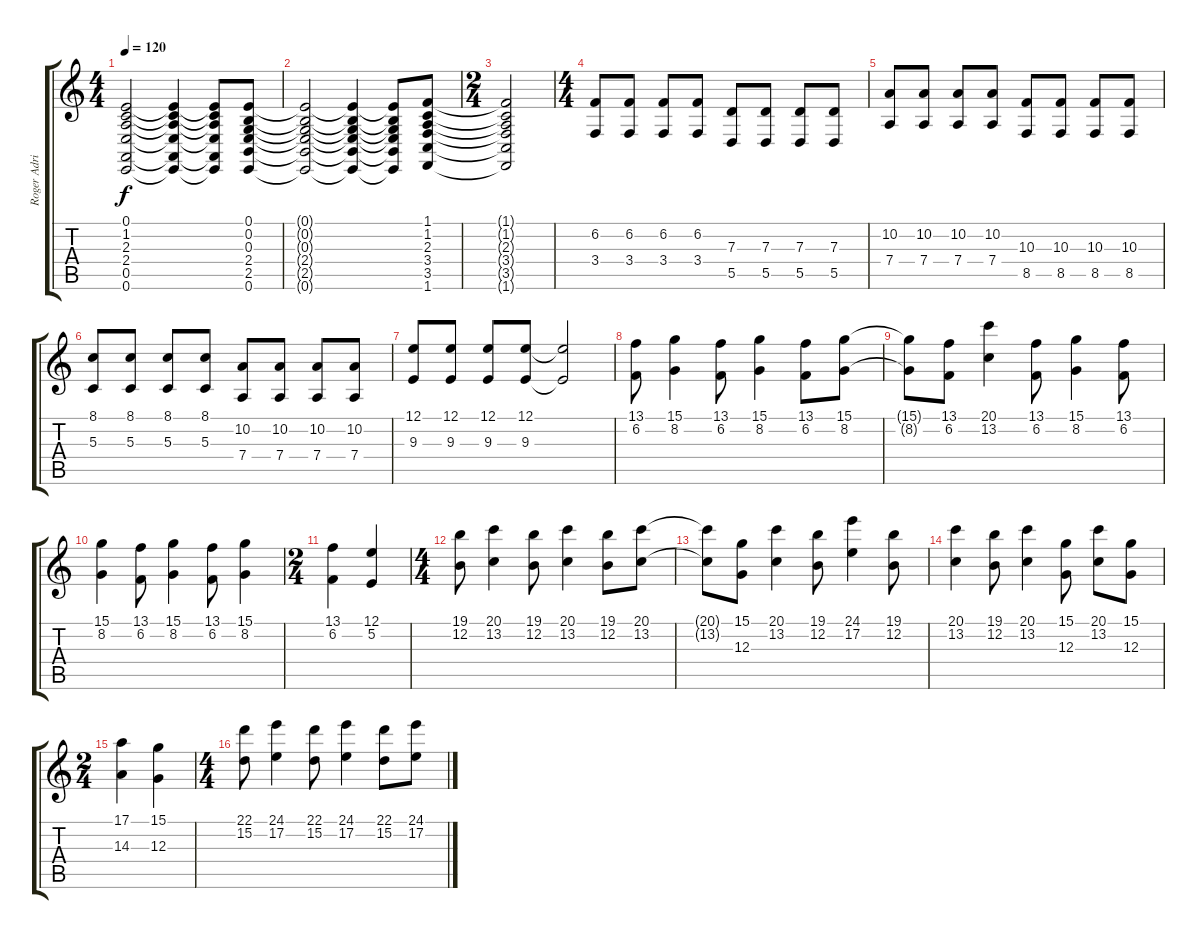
\track ("Roger Adrian O'Donnell " "Roger Adri") {instrument electricgrandpiano}
\staff {score tabs}
\tuning (E4 B3 G3 D3 A2 E2) {hide}
\ts (4 4)
\tempo 120
\clef g2
\ks c
(0.1{t} 1.2{t} 2.3{t} 2.4{t} 0.5{t} 0.6{t}).2{dy f} (0.1{t} 1.2{t} 2.3{t} 2.4{t} 0.5{t} 0.6{t}).4 (0.1{t} 1.2{t} 2.3{t} 2.4{t} 0.5{t} 0.6{t}).8 (0.1 0.2 0.3 2.4 2.5 0.6).8 |
(0.1{t} 0.2{t} 0.3{t} 2.4{t} 2.5{t} 0.6{t}).2 (0.1{t} 0.2{t} 0.3{t} 2.4{t} 2.5{t} 0.6{t}).4 (0.1{t} 0.2{t} 0.3{t} 2.4{t} 2.5{t} 0.6{t}).8 (1.1 1.2 2.3 3.4 3.5 1.6).8 |
\ts (2 4)
(1.1{t} 1.2{t} 2.3{t} 3.4{t} 3.5{t} 1.6{t}).2 |
\ts (4 4)
(6.2 3.4).8{volume 13 instrument churchorgan} (6.2 3.4).8 (6.2 3.4).8 (6.2 3.4).8 (7.3 5.5).8 (7.3 5.5).8 (7.3 5.5).8 (7.3 5.5).8 |
(10.2 7.4).8 (10.2 7.4).8 (10.2 7.4).8 (10.2 7.4).8 (10.3 8.5).8 (10.3 8.5).8 (10.3 8.5).8 (10.3 8.5).8 |
(8.1 5.3).8 (8.1 5.3).8 (8.1 5.3).8 (8.1 5.3).8 (10.2 7.4).8 (10.2 7.4).8 (10.2 7.4).8 (10.2 7.4).8 |
(12.1 9.3).8 (12.1 9.3).8 (12.1 9.3).8 (12.1 9.3).8 (12.1{t} 9.3{t}).2 |
(13.1 6.2).8{volume 16 instrument churchorgan} (15.1 8.2).4 (13.1 6.2).8 (15.1 8.2).4 (13.1 6.2).8 (15.1 8.2).8 |
(15.1{t} 8.2{t}).8{volume 16} (13.1 6.2).8 (20.1 13.2).4 (13.1 6.2).8 (15.1 8.2).4 (13.1 6.2).8 |
(15.1 8.2).4{volume 16} (13.1 6.2).8 (15.1 8.2).4 (13.1 6.2).8 (15.1 8.2).4 |
\ts (2 4)
(13.1 6.2).4{volume 16 instrument churchorgan} (12.1 5.2).4 |
\ts (4 4)
(19.1 12.2).8{volume 16 instrument churchorgan} (20.1 13.2).4 (19.1 12.2).8 (20.1 13.2).4 (19.1 12.2).8 (20.1 13.2).8 |
(20.1{t} 13.2{t}).8{volume 16 instrument churchorgan} (15.1 12.3).8 (20.1 13.2).4 (19.1 12.2).8 (24.1 17.2).4 (19.1 12.2).8 |
(20.1 13.2).4{volume 16 instrument churchorgan} (19.1 12.2).8 (20.1 13.2).4 (15.1 12.3).8 (20.1 13.2).8 (15.1 12.3).8 |
\ts (2 4)
(17.1 14.3).4{volume 16} (15.1 12.3).4 |
\ts (4 4)
(22.1 15.2).8{volume 16 instrument churchorgan} (24.1 17.2).4 (22.1 15.2).8 (24.1 17.2).4 (22.1 15.2).8 (24.1 17.2).8
